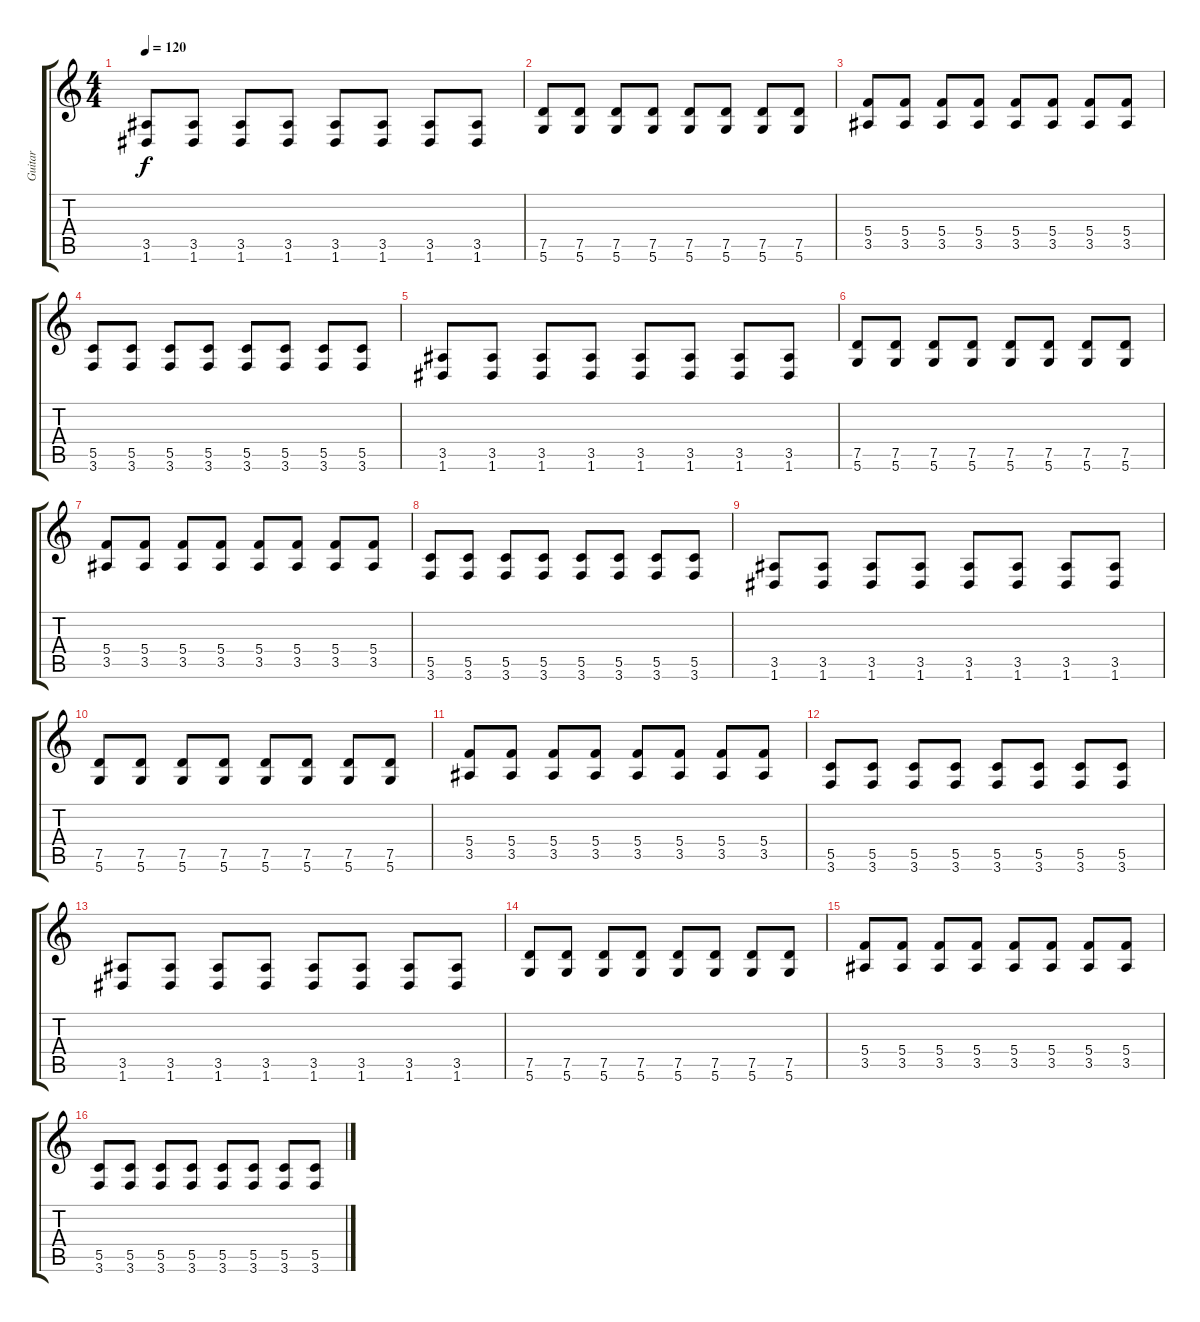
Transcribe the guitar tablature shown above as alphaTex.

\track ("Guitar" "Guitar") {instrument distortionguitar}
\staff {score tabs}
\tuning (D4 A3 F3 C3 G2 D2) {hide}
\ts (4 4)
\tempo 120
\clef g2
\ks c
(3.5 1.6).8{dy f} (3.5 1.6).8 (3.5 1.6).8 (3.5 1.6).8 (3.5 1.6).8 (3.5 1.6).8 (3.5 1.6).8 (3.5 1.6).8 |
(7.5 5.6).8 (7.5 5.6).8 (7.5 5.6).8 (7.5 5.6).8 (7.5 5.6).8 (7.5 5.6).8 (7.5 5.6).8 (7.5 5.6).8 |
(5.4 3.5).8 (5.4 3.5).8 (5.4 3.5).8 (5.4 3.5).8 (5.4 3.5).8 (5.4 3.5).8 (5.4 3.5).8 (5.4 3.5).8 |
(5.5 3.6).8 (5.5 3.6).8 (5.5 3.6).8 (5.5 3.6).8 (5.5 3.6).8 (5.5 3.6).8 (5.5 3.6).8 (5.5 3.6).8 |
(3.5 1.6).8 (3.5 1.6).8 (3.5 1.6).8 (3.5 1.6).8 (3.5 1.6).8 (3.5 1.6).8 (3.5 1.6).8 (3.5 1.6).8 |
(7.5 5.6).8 (7.5 5.6).8 (7.5 5.6).8 (7.5 5.6).8 (7.5 5.6).8 (7.5 5.6).8 (7.5 5.6).8 (7.5 5.6).8 |
(5.4 3.5).8 (5.4 3.5).8 (5.4 3.5).8 (5.4 3.5).8 (5.4 3.5).8 (5.4 3.5).8 (5.4 3.5).8 (5.4 3.5).8 |
(5.5 3.6).8 (5.5 3.6).8 (5.5 3.6).8 (5.5 3.6).8 (5.5 3.6).8 (5.5 3.6).8 (5.5 3.6).8 (5.5 3.6).8 |
(3.5 1.6).8 (3.5 1.6).8 (3.5 1.6).8 (3.5 1.6).8 (3.5 1.6).8 (3.5 1.6).8 (3.5 1.6).8 (3.5 1.6).8 |
(7.5 5.6).8 (7.5 5.6).8 (7.5 5.6).8 (7.5 5.6).8 (7.5 5.6).8 (7.5 5.6).8 (7.5 5.6).8 (7.5 5.6).8 |
(5.4 3.5).8 (5.4 3.5).8 (5.4 3.5).8 (5.4 3.5).8 (5.4 3.5).8 (5.4 3.5).8 (5.4 3.5).8 (5.4 3.5).8 |
(5.5 3.6).8 (5.5 3.6).8 (5.5 3.6).8 (5.5 3.6).8 (5.5 3.6).8 (5.5 3.6).8 (5.5 3.6).8 (5.5 3.6).8 |
(3.5 1.6).8 (3.5 1.6).8 (3.5 1.6).8 (3.5 1.6).8 (3.5 1.6).8 (3.5 1.6).8 (3.5 1.6).8 (3.5 1.6).8 |
(7.5 5.6).8 (7.5 5.6).8 (7.5 5.6).8 (7.5 5.6).8 (7.5 5.6).8 (7.5 5.6).8 (7.5 5.6).8 (7.5 5.6).8 |
(5.4 3.5).8 (5.4 3.5).8 (5.4 3.5).8 (5.4 3.5).8 (5.4 3.5).8 (5.4 3.5).8 (5.4 3.5).8 (5.4 3.5).8 |
(5.5 3.6).8 (5.5 3.6).8 (5.5 3.6).8 (5.5 3.6).8 (5.5 3.6).8 (5.5 3.6).8 (5.5 3.6).8 (5.5 3.6).8
